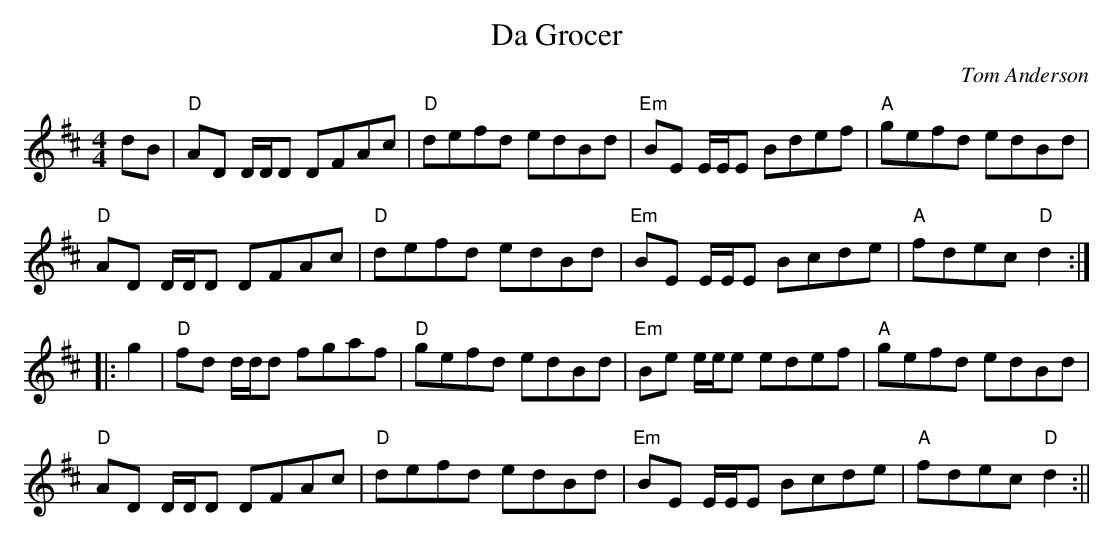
X:1
T:Da Grocer
M:4/4
L:1/8
C:Tom Anderson
K:D
dB|"D"AD D/D/D DFAc|"D"defd edBd|"Em"BE E/E/E Bdef|"A"gefd edBd|!
"D"AD D/D/D DFAc|"D"defd edBd|"Em"BE E/E/E Bcde|"A"fdec "D"d2:|!
|:g2|"D"fd d/d/d fgaf|"D"gefd edBd|"Em"Be e/e/e edef|"A"gefd edBd|!
"D"AD D/D/D DFAc|"D"defd edBd|"Em"BE E/E/E Bcde|"A"fdec "D"d2:||
